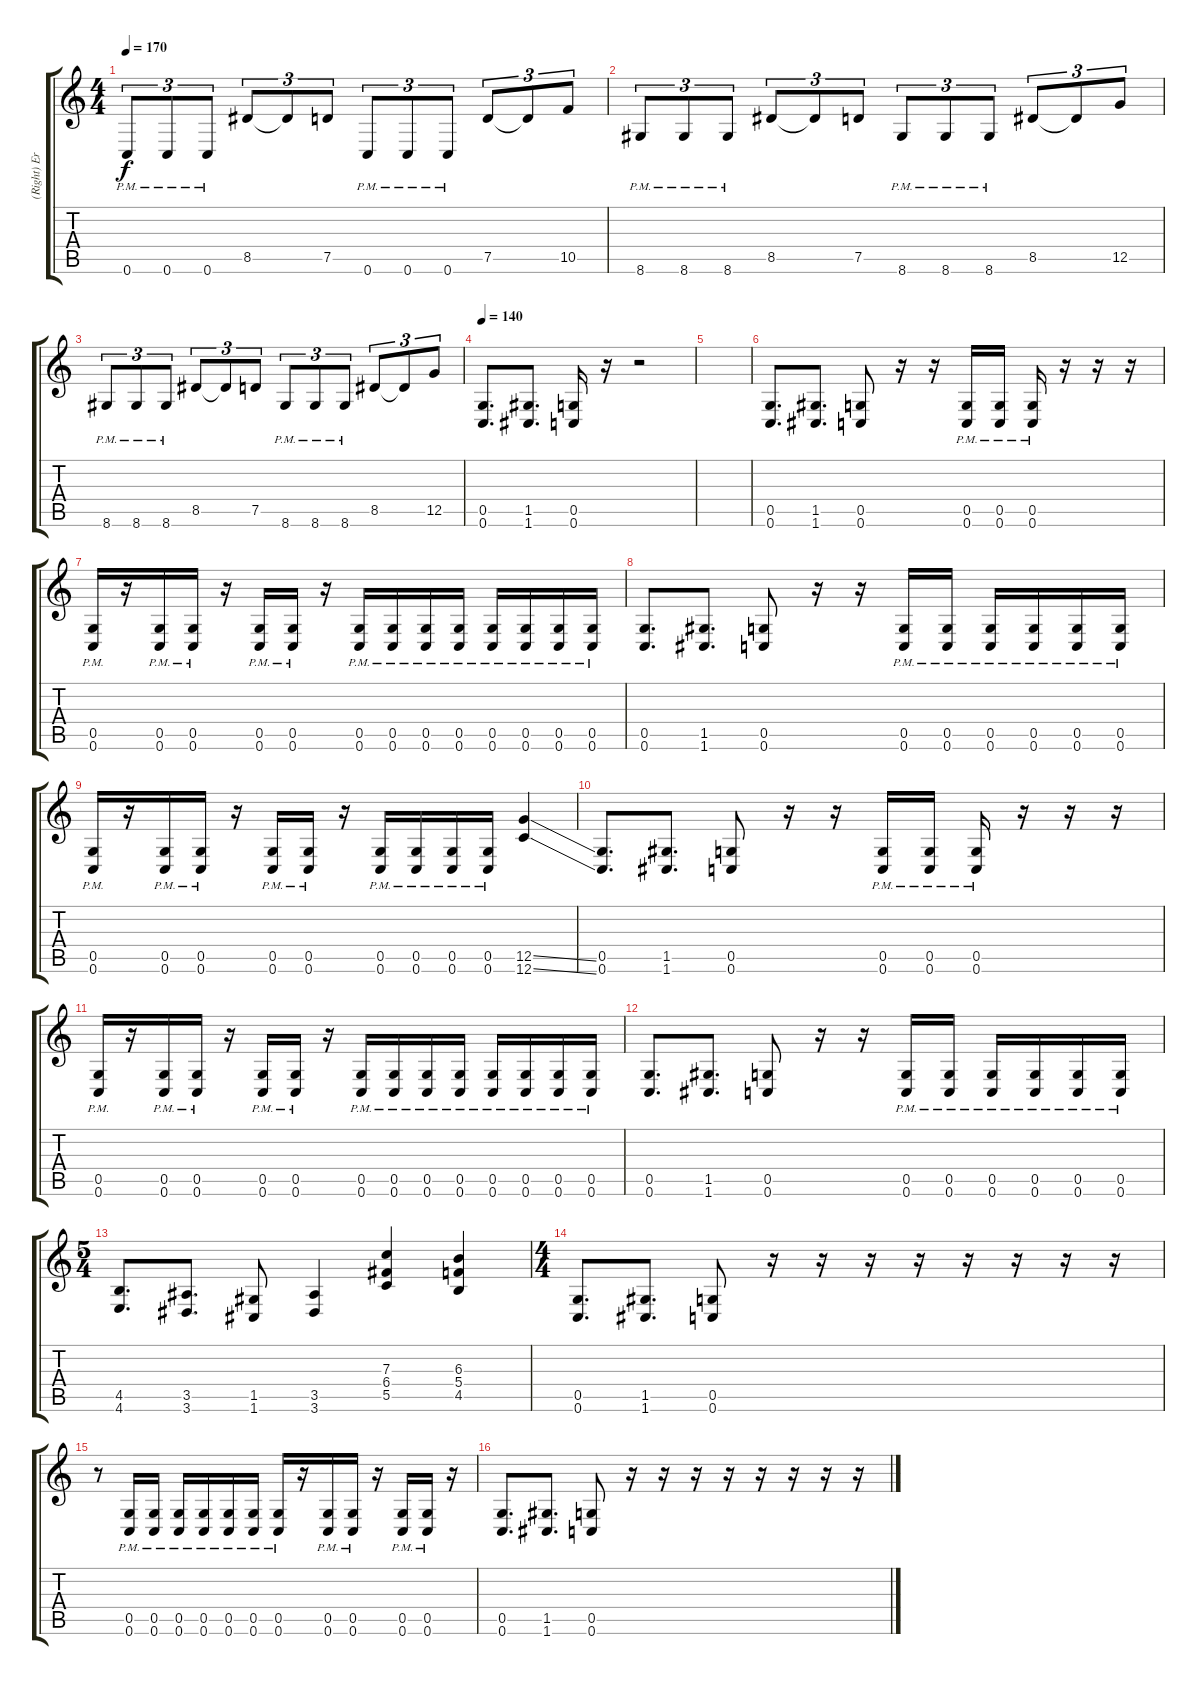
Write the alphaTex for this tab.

\track ("(Right) Ernie" "(Right) Er") {instrument distortionguitar}
\staff {score tabs}
\tuning (D4 A3 F3 C3 G2 C2) {hide}
\ts (4 4)
\tempo 170
\clef g2
\ks c
0.6{pm}.8{tu (3 2) dy f} 0.6{pm}.8{tu (3 2)} 0.6{pm}.8{tu (3 2)} 8.5.8{tu (3 2)} 8.5{t}.8{tu (3 2)} 7.5.8{tu (3 2)} 0.6{pm}.8{tu (3 2)} 0.6{pm}.8{tu (3 2)} 0.6{pm}.8{tu (3 2)} 7.5.8{tu (3 2)} 7.5{t}.8{tu (3 2)} 10.5.8{tu (3 2)} |
8.6{pm}.8{tu (3 2)} 8.6{pm}.8{tu (3 2)} 8.6{pm}.8{tu (3 2)} 8.5.8{tu (3 2)} 8.5{t}.8{tu (3 2)} 7.5.8{tu (3 2)} 8.6{pm}.8{tu (3 2)} 8.6{pm}.8{tu (3 2)} 8.6{pm}.8{tu (3 2)} 8.5.8{tu (3 2)} 8.5{t}.8{tu (3 2)} 12.5.8{tu (3 2)} |
8.6{pm}.8{tu (3 2)} 8.6{pm}.8{tu (3 2)} 8.6{pm}.8{tu (3 2)} 8.5.8{tu (3 2)} 8.5{t}.8{tu (3 2)} 7.5.8{tu (3 2)} 8.6{pm}.8{tu (3 2)} 8.6{pm}.8{tu (3 2)} 8.6{pm}.8{tu (3 2)} 8.5.8{tu (3 2)} 8.5{t}.8{tu (3 2)} 12.5.8{tu (3 2)} |
\tempo 150
\tempo 140
(0.5 0.6).8{d} (1.5 1.6).8{d} (0.5 0.6).16 r.16 r.2 |
|
(0.5 0.6).8{d} (1.5 1.6).8{d} (0.5 0.6).8 r.16 r.16 (0.5{pm} 0.6{pm}).16 (0.5{pm} 0.6{pm}).16 (0.5{pm} 0.6{pm}).16 r.16 r.16 r.16 |
(0.5{pm} 0.6{pm}).16 r.16 (0.5{pm} 0.6{pm}).16 (0.5{pm} 0.6{pm}).16 r.16 (0.5{pm} 0.6{pm}).16 (0.5{pm} 0.6{pm}).16 r.16 (0.5{pm} 0.6{pm}).16 (0.5{pm} 0.6{pm}).16 (0.5{pm} 0.6{pm}).16 (0.5{pm} 0.6{pm}).16 (0.5{pm} 0.6{pm}).16 (0.5{pm} 0.6{pm}).16 (0.5{pm} 0.6{pm}).16 (0.5{pm} 0.6{pm}).16 |
(0.5 0.6).8{d} (1.5 1.6).8{d} (0.5 0.6).8 r.16 r.16 (0.5{pm} 0.6{pm}).16 (0.5{pm} 0.6{pm}).16 (0.5{pm} 0.6{pm}).16 (0.5{pm} 0.6{pm}).16 (0.5{pm} 0.6{pm}).16 (0.5{pm} 0.6{pm}).16 |
(0.5{pm} 0.6{pm}).16 r.16 (0.5{pm} 0.6{pm}).16 (0.5{pm} 0.6{pm}).16 r.16 (0.5{pm} 0.6{pm}).16 (0.5{pm} 0.6{pm}).16 r.16 (0.5{pm} 0.6{pm}).16 (0.5{pm} 0.6{pm}).16 (0.5{pm} 0.6{pm}).16 (0.5{pm} 0.6{pm}).16 (12.5{ss} 12.6{ss}).4 |
(0.5 0.6).8{d} (1.5 1.6).8{d} (0.5 0.6).8 r.16 r.16 (0.5{pm} 0.6{pm}).16 (0.5{pm} 0.6{pm}).16 (0.5{pm} 0.6{pm}).16 r.16 r.16 r.16 |
(0.5{pm} 0.6{pm}).16 r.16 (0.5{pm} 0.6{pm}).16 (0.5{pm} 0.6{pm}).16 r.16 (0.5{pm} 0.6{pm}).16 (0.5{pm} 0.6{pm}).16 r.16 (0.5{pm} 0.6{pm}).16 (0.5{pm} 0.6{pm}).16 (0.5{pm} 0.6{pm}).16 (0.5{pm} 0.6{pm}).16 (0.5{pm} 0.6{pm}).16 (0.5{pm} 0.6{pm}).16 (0.5{pm} 0.6{pm}).16 (0.5{pm} 0.6{pm}).16 |
(0.5 0.6).8{d} (1.5 1.6).8{d} (0.5 0.6).8 r.16 r.16 (0.5{pm} 0.6{pm}).16 (0.5{pm} 0.6{pm}).16 (0.5{pm} 0.6{pm}).16 (0.5{pm} 0.6{pm}).16 (0.5{pm} 0.6{pm}).16 (0.5{pm} 0.6{pm}).16 |
\ts (5 4)
(4.5 4.6).8{d} (3.5 3.6).8{d} (1.5 1.6).8 (3.5 3.6).4 (7.3 6.4 5.5).4 (6.3 5.4 4.5).4 |
\ts (4 4)
(0.5 0.6).8{d} (1.5 1.6).8{d} (0.5 0.6).8 r.16 r.16 r.16 r.16 r.16 r.16 r.16 r.16 |
r.8 (0.5{pm} 0.6{pm}).16 (0.5{pm} 0.6{pm}).16 (0.5{pm} 0.6{pm}).16 (0.5{pm} 0.6{pm}).16 (0.5{pm} 0.6{pm}).16 (0.5{pm} 0.6{pm}).16 (0.5{pm} 0.6{pm}).16 r.16 (0.5{pm} 0.6{pm}).16 (0.5{pm} 0.6{pm}).16 r.16 (0.5{pm} 0.6{pm}).16 (0.5{pm} 0.6{pm}).16 r.16 |
(0.5 0.6).8{d} (1.5 1.6).8{d} (0.5 0.6).8 r.16 r.16 r.16 r.16 r.16 r.16 r.16 r.16
